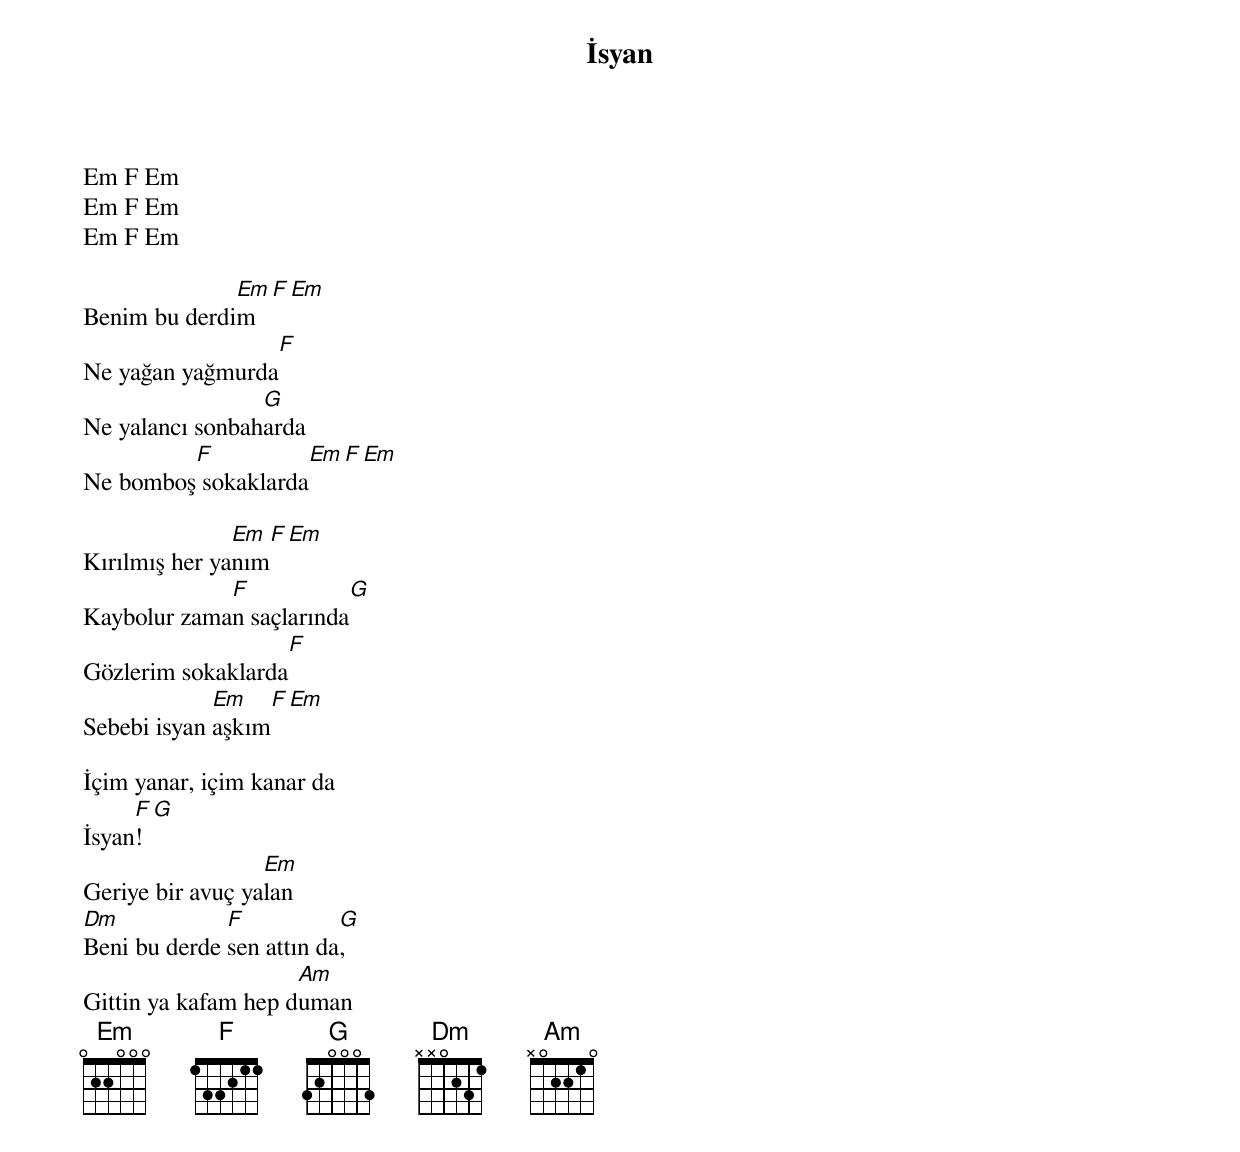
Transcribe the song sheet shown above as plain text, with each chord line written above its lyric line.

{title: İsyan}
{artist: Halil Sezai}

Em F Em
Em F Em
Em F Em

              Em  F Em
Benim bu derdim
                  F
Ne yağan yağmurda
                 G
Ne yalancı sonbaharda
         F           Em F Em
Ne bomboş sokaklarda

               Em   F Em
Kırılmış her yanım
             F           G
Kaybolur zaman saçlarında
                    F
Gözlerim sokaklarda
             Em     F Em
Sebebi isyan aşkım

İçim yanar, içim kanar da
     F  G
İsyan!
                  Em
Geriye bir avuç yalan
Dm            F           G
Beni bu derde sen attın da,
                     Am
Gittin ya kafam hep duman
